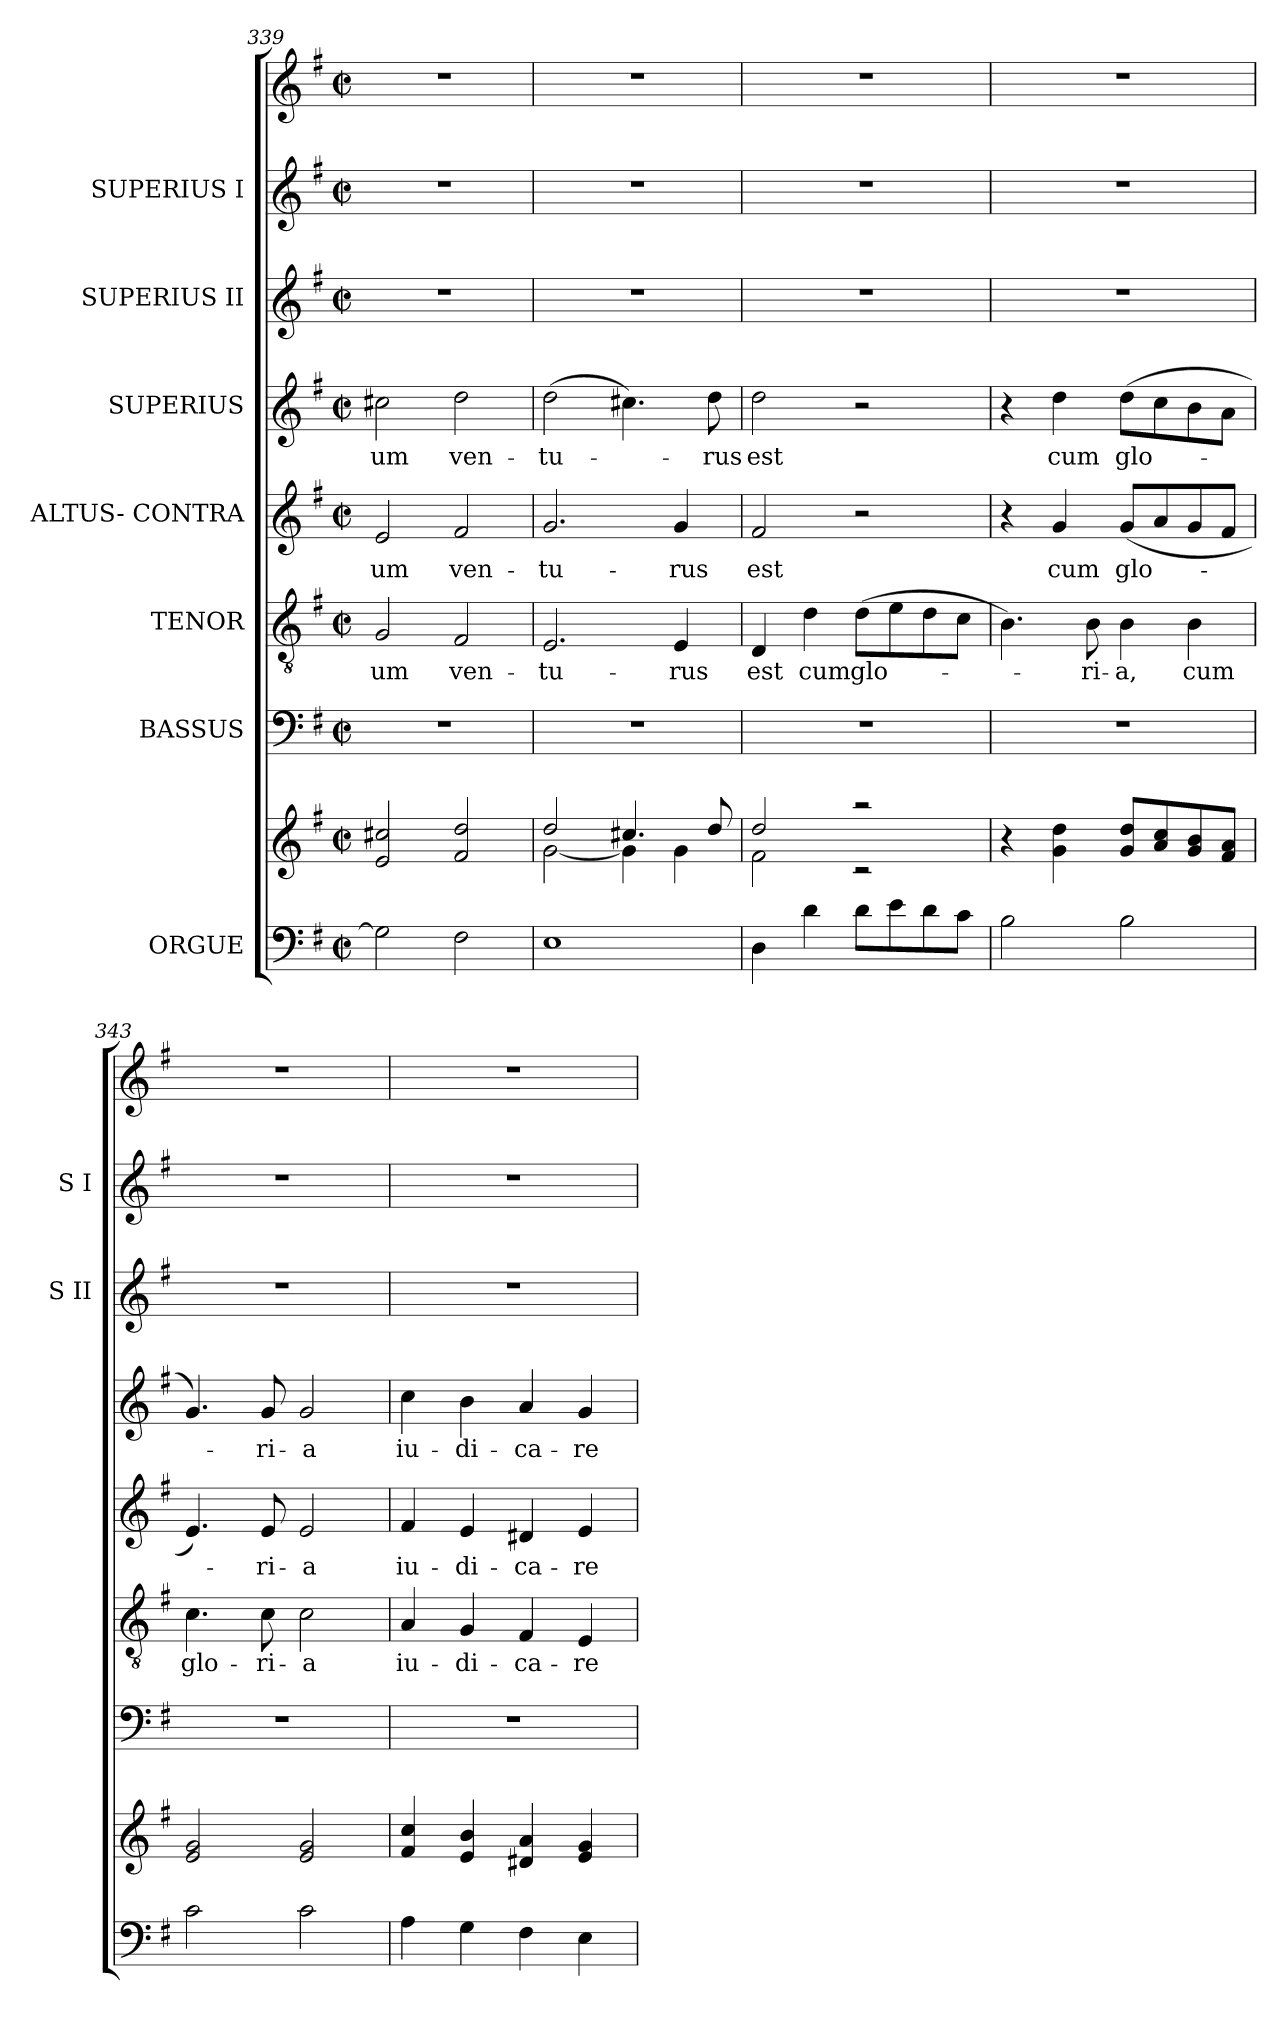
**kern	**kern	**kern	**kern	**text	**kern	**text	**kern	**text	**kern	**kern	**kern
*part8	*part8	*part7	*part6	*part6	*part5	*part5	*part4	*part4	*part3	*part2	*part1
*staff9	*staff8	*staff7	*staff6	*staff6	*staff5	*staff5	*staff4	*staff4	*staff3	*staff2	*staff1
*I"ORGUE	*	*I"BASSUS	*I"TENOR	*	*I"ALTUS- CONTRA	*	*I"SUPERIUS	*	*I"SUPERIUS II	*I"SUPERIUS I	*
*	*	*	*	*	*	*	*	*	*I'S II	*I'S I	*
*clefF4	*clefG2	*clefF4	*clefGv2	*	*clefG2	*	*clefG2	*	*clefG2	*clefG2	*clefG2
*k[f#]	*k[f#]	*k[f#]	*k[f#]	*	*k[f#]	*	*k[f#]	*	*k[f#]	*k[f#]	*k[f#]
*e:	*e:	*e:	*e:	*	*e:	*	*e:	*	*e:	*e:	*e:
*M2/2	*M2/2	*M2/2	*M2/2	*	*M2/2	*	*M2/2	*	*M2/2	*M2/2	*M2/2
*met(c|)	*met(c|)	*met(c|)	*met(c|)	*	*met(c|)	*	*met(c|)	*	*met(c|)	*met(c|)	*met(c|)
=339	=339	=339	=339	=339	=339	=339	=339	=339	=339	=339	=339
!	!	!	!	!LO:LY:b	!	!LO:LY:b	!	!LO:LY:b	!	!	!
2G\]	2e/ 2cc#X/	1r	2G/	-um	2e/	-um	2cc#X\	-um	1r	1r	1r
!	!	!	!	!LO:LY:b	!	!LO:LY:b	!	!LO:LY:b	!	!	!
2F#\	2f#/ 2dd/	.	2F#/	ven-	2f#/	ven-	2dd\	ven-	.	.	.
!!LO:PB:g=z
=340	=340	=340	=340	=340	=340	=340	=340	=340	=340	=340	=340
*	*^	*	*	*	*	*	*	*	*	*	*
!	!	!	!	!	!LO:LY:b	!	!LO:LY:b	!	!LO:LY:b	!	!	!
1E	2dd/	[<2g\	1r	2.E/	-tu-	2.g/	-tu-	(>2dd\	-tu-	1r	1r	1r
.	4.cc#X/	4g\]	.	.	.	.	.	4.cc#X\)	.	.	.	.
!	!	!	!	!	!LO:LY:b	!	!LO:LY:b	!	!	!	!	!
.	.	4g\	.	4E/	-rus	4g/	-rus	.	.	.	.	.
!	!	!	!	!	!	!	!	!	!LO:LY:b	!	!	!
.	8dd/	.	.	.	.	.	.	8dd\	-rus	.	.	.
=341	=341	=341	=341	=341	=341	=341	=341	=341	=341	=341	=341	=341
!	!	!	!	!	!LO:LY:b	!	!LO:LY:b	!	!LO:LY:b	!	!	!
4D\	2dd/	2f#\	1r	4D/	est	2f#/	est	2dd\	est	1r	1r	1r
!	!	!	!	!	!LO:LY:b	!	!	!	!	!	!	!
4d\	.	.	.	4d\	cum	.	.	.	.	.	.	.
!	!	!	!	!	!LO:LY:b	!	!	!	!	!	!	!
8d\L	2raa	2rc	.	(>8d\L	glo-	2r	.	2r	.	.	.	.
8e\	.	.	.	8e\	.	.	.	.	.	.	.	.
8d\	.	.	.	8d\	.	.	.	.	.	.	.	.
8c\J	.	.	.	8c\J	.	.	.	.	.	.	.	.
*	*v	*v	*	*	*	*	*	*	*	*	*	*
=342	=342	=342	=342	=342	=342	=342	=342	=342	=342	=342	=342
2B\	4r	1r	4.B\)	.	4r	.	4r	.	1r	1r	1r
!	!	!	!	!	!	!LO:LY:b	!	!LO:LY:b	!	!	!
.	4g\ 4dd\	.	.	.	4g/	cum	4dd\	cum	.	.	.
!	!	!	!	!LO:LY:b	!	!	!	!	!	!	!
.	.	.	8B\	-ri-	.	.	.	.	.	.	.
!	!	!	!	!LO:LY:b	!	!LO:LY:b	!	!LO:LY:b	!	!	!
2B\	8g/ 8dd/L	.	4B\	-a,	(<8g/L	glo-	(>8dd\L	glo-	.	.	.
.	8a/ 8cc/	.	.	.	8a/	.	8cc\	.	.	.	.
!	!	!	!	!LO:LY:b	!	!	!	!	!	!	!
.	8g/ 8b/	.	4B\	cum	8g/	.	8b\	.	.	.	.
.	8f#/ 8a/J	.	.	.	8f#/J	.	8a\J	.	.	.	.
=343	=343	=343	=343	=343	=343	=343	=343	=343	=343	=343	=343
!	!	!	!	!LO:LY:b	!	!	!	!	!	!	!
2c\	2e/ 2g/	1r	4.c\	glo-	4.e/)	.	4.g/)	.	1r	1r	1r
!	!	!	!	!LO:LY:b	!	!LO:LY:b	!	!LO:LY:b	!	!	!
.	.	.	8c\	-ri-	8e/	-ri-	8g/	-ri-	.	.	.
!	!	!	!	!LO:LY:b	!	!LO:LY:b	!	!LO:LY:b	!	!	!
2c\	2e/ 2g/	.	2c\	-a	2e/	-a	2g/	-a	.	.	.
=344	=344	=344	=344	=344	=344	=344	=344	=344	=344	=344	=344
!	!	!	!	!LO:LY:b	!	!LO:LY:b	!	!LO:LY:b	!	!	!
4A\	4f#/ 4cc/	1r	4A/	iu-	4f#/	iu-	4cc\	iu-	1r	1r	1r
!	!	!	!	!LO:LY:b	!	!LO:LY:b	!	!LO:LY:b	!	!	!
4G\	4e/ 4b/	.	4G/	-di-	4e/	-di-	4b\	-di-	.	.	.
!	!	!	!	!LO:LY:b	!	!LO:LY:b	!	!LO:LY:b	!	!	!
4F#\	4d#X/ 4a/	.	4F#/	-ca-	4d#X/	-ca-	4a/	-ca-	.	.	.
!	!	!	!	!LO:LY:b	!	!LO:LY:b	!	!LO:LY:b	!	!	!
4E\	4e/ 4g/	.	4E/	-re	4e/	-re	4g/	-re	.	.	.
=	=	=	=	=	=	=	=	=	=	=	=
*-	*-	*-	*-	*-	*-	*-	*-	*-	*-	*-	*-
